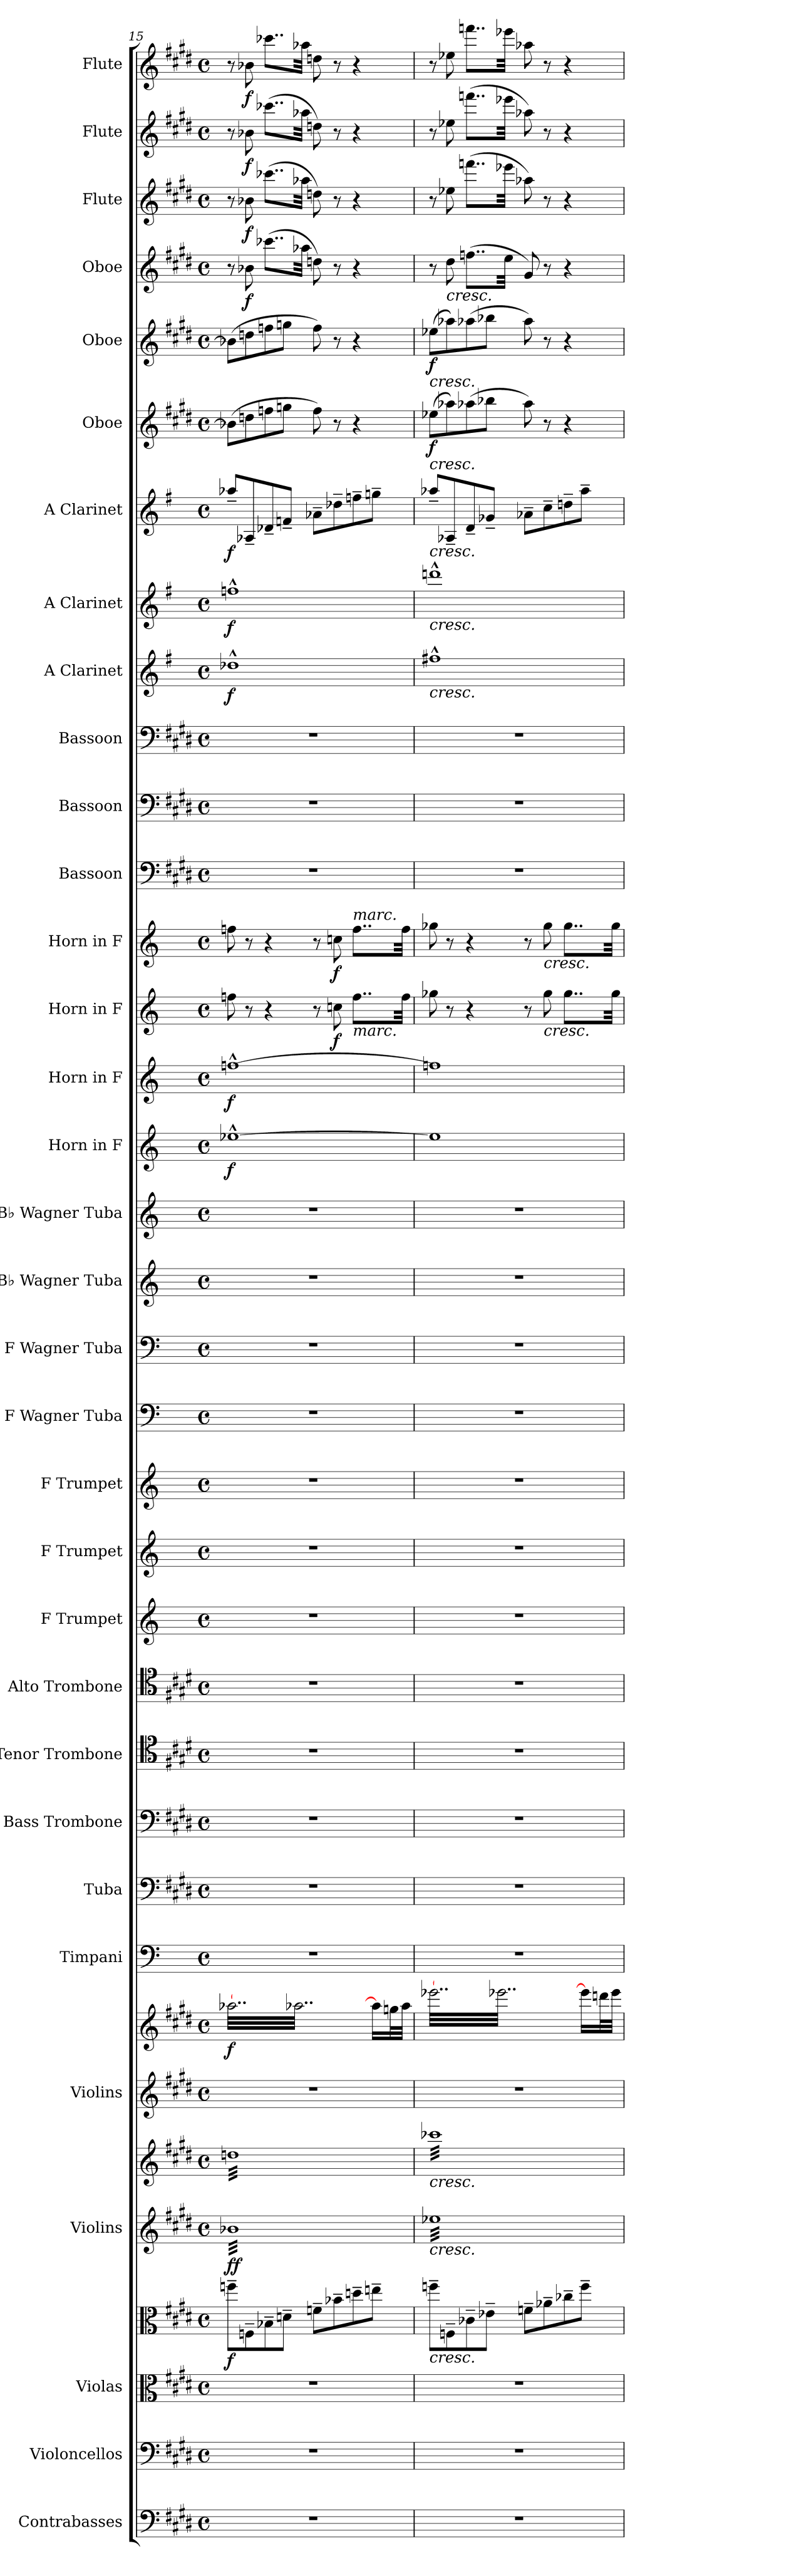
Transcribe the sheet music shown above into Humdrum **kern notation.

**kern	**kern	**kern	**kern	**dynam	**kern	**kern	**dynam	**kern	**kern	**dynam	**kern	**kern	**kern	**kern	**kern	**kern	**kern	**kern	**kern	**kern	**kern	**kern	**kern	**dynam	**kern	**dynam	**kern	**dynam	**kern	**dynam	**kern	**kern	**kern	**kern	**dynam	**kern	**dynam	**kern	**dynam	**kern	**dynam	**kern	**dynam	**kern	**dynam	**kern	**dynam	**kern	**dynam	**kern	**dynam
*part33	*part32	*part31	*part31	*part31	*part30	*part30	*part30	*part29	*part29	*part29	*part28	*part27	*part26	*part25	*part24	*part23	*part22	*part21	*part20	*part19	*part18	*part17	*part16	*part16	*part15	*part15	*part14	*part14	*part13	*part13	*part12	*part11	*part10	*part9	*part9	*part8	*part8	*part7	*part7	*part6	*part6	*part5	*part5	*part4	*part4	*part3	*part3	*part2	*part2	*part1	*part1
*staff36	*staff35	*staff34	*staff33	*staff33/34	*staff32	*staff31	*staff31/32	*staff30	*staff29	*staff29/30	*staff28	*staff27	*staff26	*staff25	*staff24	*staff23	*staff22	*staff21	*staff20	*staff19	*staff18	*staff17	*staff16	*staff16	*staff15	*staff15	*staff14	*staff14	*staff13	*staff13	*staff12	*staff11	*staff10	*staff9	*staff9	*staff8	*staff8	*staff7	*staff7	*staff6	*staff6	*staff5	*staff5	*staff4	*staff4	*staff3	*staff3	*staff2	*staff2	*staff1	*staff1
*I"Contrabasses	*I"Violoncellos	*I"Violas	*	*	*I"Violins	*	*	*I"Violins	*	*	*I"Timpani	*I"Tuba	*I"Bass Trombone	*I"Tenor Trombone	*I"Alto Trombone	*I"F Trumpet	*I"F Trumpet	*I"F Trumpet	*I"F Wagner Tuba	*I"F Wagner Tuba	*I"B♭ Wagner Tuba	*I"B♭ Wagner Tuba	*I"Horn in F	*	*I"Horn in F	*	*I"Horn in F	*	*I"Horn in F	*	*I"Bassoon	*I"Bassoon	*I"Bassoon	*I"A Clarinet	*	*I"A Clarinet	*	*I"A Clarinet	*	*I"Oboe	*	*I"Oboe	*	*I"Oboe	*	*I"Flute	*	*I"Flute	*	*I"Flute	*
*I'Cbs.	*I'Vcs.	*I'Vlas.	*	*	*I'Vlns.	*	*	*I'Vlns.	*	*	*I'Timp.	*I'Tba.	*I'B. Tbn.	*I'T. Tbn.	*I'A. Tbn.	*I'F Tpt.	*I'F Tpt.	*I'F Tpt.	*I'F Wag. Tu.	*I'F Wag. Tu.	*I'B♭ Wag. Tu.	*I'B♭ Wag. Tu.	*	*	*	*	*	*	*	*	*I'Bsn.	*I'Bsn.	*I'Bsn.	*I'A Cl.	*	*I'A Cl.	*	*I'A Cl.	*	*I'Ob.	*	*I'Ob.	*	*I'Ob.	*	*I'Fl.	*	*I'Fl.	*	*I'Fl.	*
*clefF4	*clefF4	*clefC3	*clefC3	*	*clefG2	*clefG2	*	*clefG2	*clefG2	*	*clefF4	*clefF4	*clefF4	*clefC4	*clefC4	*clefG2	*clefG2	*clefG2	*clefF4	*clefF4	*clefG2	*clefG2	*clefG2	*	*clefG2	*	*clefG2	*	*clefG2	*	*clefF4	*clefF4	*clefF4	*clefG2	*	*clefG2	*	*clefG2	*	*clefG2	*	*clefG2	*	*clefG2	*	*clefG2	*	*clefG2	*	*clefG2	*
*ITrd7c12	*	*	*	*	*	*	*	*	*	*	*	*	*	*	*	*ITrd-3c-5	*ITrd-3c-5	*ITrd-3c-5	*ITrd4c7	*ITrd4c7	*ITrd1c2	*ITrd1c2	*ITrd4c7	*	*ITrd4c7	*	*ITrd4c7	*	*ITrd4c7	*	*	*	*	*ITrd2c3	*	*ITrd2c3	*	*ITrd2c3	*	*	*	*	*	*	*	*	*	*	*	*	*
*k[f#c#g#d#]	*k[f#c#g#d#]	*k[f#c#g#d#]	*k[f#c#g#d#]	*	*k[f#c#g#d#]	*k[f#c#g#d#]	*	*k[f#c#g#d#]	*k[f#c#g#d#]	*	*k[]	*k[f#c#g#d#]	*k[f#c#g#d#]	*k[f#c#g#d#]	*k[f#c#g#d#]	*k[b-]	*k[b-]	*k[b-]	*k[b-]	*k[b-]	*k[b-e-]	*k[b-e-]	*k[b-]	*	*k[b-]	*	*k[b-]	*	*k[b-]	*	*k[f#c#g#d#]	*k[f#c#g#d#]	*k[f#c#g#d#]	*k[f#c#g#d#]	*	*k[f#c#g#d#]	*	*k[f#c#g#d#]	*	*k[f#c#g#d#]	*	*k[f#c#g#d#]	*	*k[f#c#g#d#]	*	*k[f#c#g#d#]	*	*k[f#c#g#d#]	*	*k[f#c#g#d#]	*
*M4/4	*M4/4	*M4/4	*M4/4	*	*M4/4	*M4/4	*	*M4/4	*M4/4	*	*M4/4	*M4/4	*M4/4	*M4/4	*M4/4	*M4/4	*M4/4	*M4/4	*M4/4	*M4/4	*M4/4	*M4/4	*M4/4	*	*M4/4	*	*M4/4	*	*M4/4	*	*M4/4	*M4/4	*M4/4	*M4/4	*	*M4/4	*	*M4/4	*	*M4/4	*	*M4/4	*	*M4/4	*	*M4/4	*	*M4/4	*	*M4/4	*
*met(c)	*met(c)	*met(c)	*met(c)	*	*met(c)	*met(c)	*	*met(c)	*met(c)	*	*met(c)	*met(c)	*met(c)	*met(c)	*met(c)	*met(c)	*met(c)	*met(c)	*met(c)	*met(c)	*met(c)	*met(c)	*met(c)	*	*met(c)	*	*met(c)	*	*met(c)	*	*met(c)	*met(c)	*met(c)	*met(c)	*	*met(c)	*	*met(c)	*	*met(c)	*	*met(c)	*	*met(c)	*	*met(c)	*	*met(c)	*	*met(c)	*
=15	=15	=15	=15	=15	=15	=15	=15	=15	=15	=15	=15	=15	=15	=15	=15	=15	=15	=15	=15	=15	=15	=15	=15	=15	=15	=15	=15	=15	=15	=15	=15	=15	=15	=15	=15	=15	=15	=15	=15	=15	=15	=15	=15	=15	=15	=15	=15	=15	=15	=15	=15
!	!	!	!	!LO:DY:b	!	!	!LO:DY:b=2	!	!	!	!	!	!	!	!	!	!	!	!	!	!	!	!	!	!	!	!	!	!	!	!	!	!	!	!	!	!	!	!	!	!	!	!	!	!	!	!	!	!	!	!
!	!	!	!	!	!	!	!LO:DY:n=1:b	!	!	!LO:DY:b	!	!	!	!	!	!	!	!	!	!	!	!	!	!LO:DY:b	!	!LO:DY:b	!	!	!	!	!	!	!	!	!LO:DY:b	!	!LO:DY:b	!	!LO:DY:b	!	!	!	!	!	!	!	!	!	!	!	!
*	*	*	*	*	*tremolo	*	*	*	*	*	*	*	*	*	*	*	*	*	*	*	*	*	*	*	*	*	*	*	*	*	*	*	*	*	*	*	*	*	*	*	*	*	*	*	*	*	*	*	*	*	*
*	*	*	*	*	*	*tremolo	*	*	*	*	*	*	*	*	*	*	*	*	*	*	*	*	*	*	*	*	*	*	*	*	*	*	*	*	*	*	*	*	*	*	*	*	*	*	*	*	*	*	*	*	*
*	*	*	*	*	*	*	*	*	*tremolo	*	*	*	*	*	*	*	*	*	*	*	*	*	*	*	*	*	*	*	*	*	*	*	*	*	*	*	*	*	*	*	*	*	*	*	*	*	*	*	*	*	*
1r	1r	1r	8ffn~\L	f	32b-XLLL	32ddnLLL	f f	1r	[32aa-X\LLL	f	1r	1r	1r	1r	1r	1r	1r	1r	1r	1r	1r	1r	[1a-X^^	f	[1b-X^^	f	8b-X\	.	8b-X\	.	1r	1r	1r	1b-X^^	f	1ddn^^	f	8ffn~/L	f	(>8b-X\L]	.	(>8b-X\L]	.	8r	.	8r	.	8r	.	8r	.
.	.	.	.	.	32b-X	32ddn	.	.	32aa-X\	.	.	.	.	.	.	.	.	.	.	.	.	.	.	.	.	.	.	.	.	.	.	.	.	.	.	.	.	.	.	.	.	.	.	.	.	.	.	.	.	.	.
.	.	.	.	.	32b-X	32ddn	.	.	32aa-X\	.	.	.	.	.	.	.	.	.	.	.	.	.	.	.	.	.	.	.	.	.	.	.	.	.	.	.	.	.	.	.	.	.	.	.	.	.	.	.	.	.	.
.	.	.	.	.	32b-X	32ddn	.	.	32aa-X\	.	.	.	.	.	.	.	.	.	.	.	.	.	.	.	.	.	.	.	.	.	.	.	.	.	.	.	.	.	.	.	.	.	.	.	.	.	.	.	.	.	.
!	!	!	!	!	!	!	!	!	!	!	!	!	!	!	!	!	!	!	!	!	!	!	!	!	!	!	!	!	!	!	!	!	!	!	!	!	!	!	!	!	!	!	!	!	!LO:DY:b	!	!LO:DY:b	!	!LO:DY:b	!	!LO:DY:b
.	.	.	8Fn~\	.	32b-X	32ddn	.	.	32aa-X\	.	.	.	.	.	.	.	.	.	.	.	.	.	.	.	.	.	8r	.	8r	.	.	.	.	.	.	.	.	8Fn~/	.	8ddn\	.	8ddn\	.	8b-X\	f	8b-X\	f	8b-X\	f	8b-X\	f
.	.	.	.	.	32b-X	32ddn	.	.	32aa-X\	.	.	.	.	.	.	.	.	.	.	.	.	.	.	.	.	.	.	.	.	.	.	.	.	.	.	.	.	.	.	.	.	.	.	.	.	.	.	.	.	.	.
.	.	.	.	.	32b-X	32ddn	.	.	32aa-X\	.	.	.	.	.	.	.	.	.	.	.	.	.	.	.	.	.	.	.	.	.	.	.	.	.	.	.	.	.	.	.	.	.	.	.	.	.	.	.	.	.	.
.	.	.	.	.	32b-X	32ddn	.	.	32aa-X\	.	.	.	.	.	.	.	.	.	.	.	.	.	.	.	.	.	.	.	.	.	.	.	.	.	.	.	.	.	.	.	.	.	.	.	.	.	.	.	.	.	.
.	.	.	8B-X~\	.	32b-X	32ddn	.	.	32aa-X\	.	.	.	.	.	.	.	.	.	.	.	.	.	.	.	.	.	4r	.	4r	.	.	.	.	.	.	.	.	8B-X~/	.	8ffn\	.	8ffn\	.	(>8..ccc-X\L	.	(>8..ccc-X\L	.	(>8..ccc-X\L	.	8..ccc-X\L	.
.	.	.	.	.	32b-X	32ddn	.	.	32aa-X\	.	.	.	.	.	.	.	.	.	.	.	.	.	.	.	.	.	.	.	.	.	.	.	.	.	.	.	.	.	.	.	.	.	.	.	.	.	.	.	.	.	.
.	.	.	.	.	32b-X	32ddn	.	.	32aa-X\	.	.	.	.	.	.	.	.	.	.	.	.	.	.	.	.	.	.	.	.	.	.	.	.	.	.	.	.	.	.	.	.	.	.	.	.	.	.	.	.	.	.
.	.	.	.	.	32b-X	32ddn	.	.	32aa-X\	.	.	.	.	.	.	.	.	.	.	.	.	.	.	.	.	.	.	.	.	.	.	.	.	.	.	.	.	.	.	.	.	.	.	.	.	.	.	.	.	.	.
.	.	.	8dn~\J	.	32b-X	32ddn	.	.	32aa-X\	.	.	.	.	.	.	.	.	.	.	.	.	.	.	.	.	.	.	.	.	.	.	.	.	.	.	.	.	8dn~/J	.	8ggn\J	.	8ggn\J	.	.	.	.	.	.	.	.	.
.	.	.	.	.	32b-X	32ddn	.	.	32aa-X\	.	.	.	.	.	.	.	.	.	.	.	.	.	.	.	.	.	.	.	.	.	.	.	.	.	.	.	.	.	.	.	.	.	.	.	.	.	.	.	.	.	.
.	.	.	.	.	32b-X	32ddn	.	.	32aa-X\	.	.	.	.	.	.	.	.	.	.	.	.	.	.	.	.	.	.	.	.	.	.	.	.	.	.	.	.	.	.	.	.	.	.	.	.	.	.	.	.	.	.
.	.	.	.	.	32b-X	32ddn	.	.	32aa-X\	.	.	.	.	.	.	.	.	.	.	.	.	.	.	.	.	.	.	.	.	.	.	.	.	.	.	.	.	.	.	.	.	.	.	32aa-X\Jkk	.	32aa-X\Jkk	.	32aa-X\Jkk	.	32aa-X\Jkk	.
.	.	.	8fn~\L	.	32b-X	32ddn	.	.	32aa-X\	.	.	.	.	.	.	.	.	.	.	.	.	.	.	.	.	.	8r	.	8r	.	.	.	.	.	.	.	.	8fn~\L	.	8ff\)	.	8ff\)	.	8ddn\)	.	8ddn\)	.	8ddn\)	.	8ddn\	.
.	.	.	.	.	32b-X	32ddn	.	.	32aa-X\	.	.	.	.	.	.	.	.	.	.	.	.	.	.	.	.	.	.	.	.	.	.	.	.	.	.	.	.	.	.	.	.	.	.	.	.	.	.	.	.	.	.
.	.	.	.	.	32b-X	32ddn	.	.	32aa-X\	.	.	.	.	.	.	.	.	.	.	.	.	.	.	.	.	.	.	.	.	.	.	.	.	.	.	.	.	.	.	.	.	.	.	.	.	.	.	.	.	.	.
.	.	.	.	.	32b-X	32ddn	.	.	32aa-X\	.	.	.	.	.	.	.	.	.	.	.	.	.	.	.	.	.	.	.	.	.	.	.	.	.	.	.	.	.	.	.	.	.	.	.	.	.	.	.	.	.	.
!	!	!	!	!	!	!	!	!	!	!	!	!	!	!	!	!	!	!	!	!	!	!	!	!	!	!	!	!LO:DY:b	!	!LO:DY:b	!	!	!	!	!	!	!	!	!	!	!	!	!	!	!	!	!	!	!	!	!
.	.	.	8b-X~\	.	32b-X	32ddn	.	.	32aa-X\	.	.	.	.	.	.	.	.	.	.	.	.	.	.	.	.	.	8fn\	f	8fn\	f	.	.	.	.	.	.	.	8b-X~\	.	8r	.	8r	.	8r	.	8r	.	8r	.	8r	.
.	.	.	.	.	32b-X	32ddn	.	.	32aa-X\	.	.	.	.	.	.	.	.	.	.	.	.	.	.	.	.	.	.	.	.	.	.	.	.	.	.	.	.	.	.	.	.	.	.	.	.	.	.	.	.	.	.
.	.	.	.	.	32b-X	32ddn	.	.	32aa-X\	.	.	.	.	.	.	.	.	.	.	.	.	.	.	.	.	.	.	.	.	.	.	.	.	.	.	.	.	.	.	.	.	.	.	.	.	.	.	.	.	.	.
.	.	.	.	.	32b-X	32ddn	.	.	32aa-X\	.	.	.	.	.	.	.	.	.	.	.	.	.	.	.	.	.	.	.	.	.	.	.	.	.	.	.	.	.	.	.	.	.	.	.	.	.	.	.	.	.	.
!	!	!	!	!	!	!	!	!	!	!	!	!	!	!	!	!	!	!	!	!	!	!	!	!	!	!	!	!	!LO:TX:a:i:t=marc.	!	!	!	!	!	!	!	!	!	!	!	!	!	!	!	!	!	!	!	!	!	!
!	!	!	!	!	!	!	!	!	!	!	!	!	!	!	!	!	!	!	!	!	!	!	!	!	!	!	!LO:TX:b:i:t=marc.	!	!	!	!	!	!	!	!	!	!	!	!	!	!	!	!	!	!	!	!	!	!	!	!
.	.	.	8ddn~\	.	32b-X	32ddn	.	.	32aa-X\	.	.	.	.	.	.	.	.	.	.	.	.	.	.	.	.	.	8..b-\L	.	8..b-\L	.	.	.	.	.	.	.	.	8ddn~\	.	4r	.	4r	.	4r	.	4r	.	4r	.	4r	.
.	.	.	.	.	32b-X	32ddn	.	.	32aa-X\	.	.	.	.	.	.	.	.	.	.	.	.	.	.	.	.	.	.	.	.	.	.	.	.	.	.	.	.	.	.	.	.	.	.	.	.	.	.	.	.	.	.
.	.	.	.	.	32b-X	32ddn	.	.	32aa-X\	.	.	.	.	.	.	.	.	.	.	.	.	.	.	.	.	.	.	.	.	.	.	.	.	.	.	.	.	.	.	.	.	.	.	.	.	.	.	.	.	.	.
.	.	.	.	.	32b-X	32ddn	.	.	32aa-X\JJJ	.	.	.	.	.	.	.	.	.	.	.	.	.	.	.	.	.	.	.	.	.	.	.	.	.	.	.	.	.	.	.	.	.	.	.	.	.	.	.	.	.	.
*	*	*	*	*	*	*	*	*	*Xtremolo	*	*	*	*	*	*	*	*	*	*	*	*	*	*	*	*	*	*	*	*	*	*	*	*	*	*	*	*	*	*	*	*	*	*	*	*	*	*	*	*	*	*
.	.	.	8een~\J	.	32b-X	32ddn	.	.	16aa-\LL]	.	.	.	.	.	.	.	.	.	.	.	.	.	.	.	.	.	.	.	.	.	.	.	.	.	.	.	.	8een~\J	.	.	.	.	.	.	.	.	.	.	.	.	.
.	.	.	.	.	32b-X	32ddn	.	.	.	.	.	.	.	.	.	.	.	.	.	.	.	.	.	.	.	.	.	.	.	.	.	.	.	.	.	.	.	.	.	.	.	.	.	.	.	.	.	.	.	.	.
.	.	.	.	.	32b-X	32ddn	.	.	32ggn\L	.	.	.	.	.	.	.	.	.	.	.	.	.	.	.	.	.	.	.	.	.	.	.	.	.	.	.	.	.	.	.	.	.	.	.	.	.	.	.	.	.	.
.	.	.	.	.	32b-XJJJ	32ddnJJJ	.	.	32aa-\JJJ	.	.	.	.	.	.	.	.	.	.	.	.	.	.	.	.	.	32b-\Jkk	.	32b-\Jkk	.	.	.	.	.	.	.	.	.	.	.	.	.	.	.	.	.	.	.	.	.	.
=16	=16	=16	=16	=16	=16	=16	=16	=16	=16	=16	=16	=16	=16	=16	=16	=16	=16	=16	=16	=16	=16	=16	=16	=16	=16	=16	=16	=16	=16	=16	=16	=16	=16	=16	=16	=16	=16	=16	=16	=16	=16	=16	=16	=16	=16	=16	=16	=16	=16	=16	=16
!	!	!	!	!	!	!	!	!	!	!	!	!	!	!	!	!	!	!	!	!	!	!	!	!	!	!	!	!	!	!	!	!	!	!	!	!	!	!	!	!	!	!LO:TX:b:i:t=cresc.	!	!	!	!	!	!	!	!	!
!	!	!	!	!	!	!	!	!	!	!	!	!	!	!	!	!	!	!	!	!	!	!	!	!	!	!	!	!	!	!	!	!	!	!	!	!	!	!	!	!LO:TX:b:i:t=cresc.	!	!	!	!	!	!	!	!	!	!	!
!	!	!	!	!	!	!	!	!	!	!	!	!	!	!	!	!	!	!	!	!	!	!	!	!	!	!	!	!	!	!	!	!	!	!	!	!	!	!LO:TX:b:i:t=cresc.	!	!	!	!	!	!	!	!	!	!	!	!	!
!	!	!	!	!	!	!	!	!	!	!	!	!	!	!	!	!	!	!	!	!	!	!	!	!	!	!	!	!	!	!	!	!	!	!	!	!LO:TX:b:i:t=cresc.	!	!	!	!	!	!	!	!	!	!	!	!	!	!	!
!	!	!	!	!	!	!	!	!	!	!	!	!	!	!	!	!	!	!	!	!	!	!	!	!	!	!	!	!	!	!	!	!	!	!LO:TX:b:i:t=cresc.	!	!	!	!	!	!	!	!	!	!	!	!	!	!	!	!	!
!	!	!	!	!	!	!	!	!	!LO:TX:b:i:t=cresc.	!	!	!	!	!	!	!	!	!	!	!	!	!	!	!	!	!	!	!	!	!	!	!	!	!	!	!	!	!	!	!	!	!	!	!	!	!	!	!	!	!	!
!	!	!	!	!	!	!LO:TX:b:i:t=cresc.	!	!	!	!	!	!	!	!	!	!	!	!	!	!	!	!	!	!	!	!	!	!	!	!	!	!	!	!	!	!	!	!	!	!	!	!	!	!	!	!	!	!	!	!	!
!	!	!	!	!	!LO:TX:b:i:t=cresc.	!	!	!	!	!	!	!	!	!	!	!	!	!	!	!	!	!	!	!	!	!	!	!	!	!	!	!	!	!	!	!	!	!	!	!	!	!	!	!	!	!	!	!	!	!	!
!	!	!	!LO:TX:b:i:t=cresc.	!	!	!	!	!	!	!	!	!	!	!	!	!	!	!	!	!	!	!	!	!	!	!	!	!	!	!	!	!	!	!	!	!	!	!	!	!	!	!	!	!	!	!	!	!	!	!	!
!	!	!	!	!	!	!	!	!	!	!	!	!	!	!	!	!	!	!	!	!	!	!	!	!	!	!	!	!	!	!	!	!	!	!	!	!	!	!	!	!	!LO:DY:b	!	!LO:DY:b	!	!	!	!	!	!	!	!
*	*	*	*	*	*	*	*	*	*tremolo	*	*	*	*	*	*	*	*	*	*	*	*	*	*	*	*	*	*	*	*	*	*	*	*	*	*	*	*	*	*	*	*	*	*	*	*	*	*	*	*	*	*
1r	1r	1r	8ffn~\L	.	32ee-XLLL	32ccc-XLLL	.	1r	[32eee-X\LLL	.	1r	1r	1r	1r	1r	1r	1r	1r	1r	1r	1r	1r	1a-]	.	1b-X]	.	8cc-X\	.	8cc-X\	.	1r	1r	1r	1dd#X^^	.	1bbn^^	.	8ffn~/L	.	(>8ee-X\L	f	(>8ee-X\L	f	8r	.	8r	.	8r	.	8r	.
.	.	.	.	.	32ee-X	32ccc-X	.	.	32eee-X\	.	.	.	.	.	.	.	.	.	.	.	.	.	.	.	.	.	.	.	.	.	.	.	.	.	.	.	.	.	.	.	.	.	.	.	.	.	.	.	.	.	.
.	.	.	.	.	32ee-X	32ccc-X	.	.	32eee-X\	.	.	.	.	.	.	.	.	.	.	.	.	.	.	.	.	.	.	.	.	.	.	.	.	.	.	.	.	.	.	.	.	.	.	.	.	.	.	.	.	.	.
.	.	.	.	.	32ee-X	32ccc-X	.	.	32eee-X\	.	.	.	.	.	.	.	.	.	.	.	.	.	.	.	.	.	.	.	.	.	.	.	.	.	.	.	.	.	.	.	.	.	.	.	.	.	.	.	.	.	.
!	!	!	!	!	!	!	!	!	!	!	!	!	!	!	!	!	!	!	!	!	!	!	!	!	!	!	!	!	!	!	!	!	!	!	!	!	!	!	!	!	!	!	!	!LO:TX:b:i:t=cresc.	!	!	!	!	!	!	!
.	.	.	8Fn~\	.	32ee-X	32ccc-X	.	.	32eee-X\	.	.	.	.	.	.	.	.	.	.	.	.	.	.	.	.	.	8r	.	8r	.	.	.	.	.	.	.	.	8Fn~/	.	8aa-X\)	.	8aa-X\)	.	8dd#\	.	8ee-X\	.	8ee-X\	.	8ee-X\	.
.	.	.	.	.	32ee-X	32ccc-X	.	.	32eee-X\	.	.	.	.	.	.	.	.	.	.	.	.	.	.	.	.	.	.	.	.	.	.	.	.	.	.	.	.	.	.	.	.	.	.	.	.	.	.	.	.	.	.
.	.	.	.	.	32ee-X	32ccc-X	.	.	32eee-X\	.	.	.	.	.	.	.	.	.	.	.	.	.	.	.	.	.	.	.	.	.	.	.	.	.	.	.	.	.	.	.	.	.	.	.	.	.	.	.	.	.	.
.	.	.	.	.	32ee-X	32ccc-X	.	.	32eee-X\	.	.	.	.	.	.	.	.	.	.	.	.	.	.	.	.	.	.	.	.	.	.	.	.	.	.	.	.	.	.	.	.	.	.	.	.	.	.	.	.	.	.
.	.	.	8c-X~\	.	32ee-X	32ccc-X	.	.	32eee-X\	.	.	.	.	.	.	.	.	.	.	.	.	.	.	.	.	.	4r	.	4r	.	.	.	.	.	.	.	.	8B~/	.	(>8aa-X\	.	(>8aa-X\	.	(>8..ffn\L	.	(>8..fffn\L	.	(>8..fffn\L	.	8..fffn\L	.
.	.	.	.	.	32ee-X	32ccc-X	.	.	32eee-X\	.	.	.	.	.	.	.	.	.	.	.	.	.	.	.	.	.	.	.	.	.	.	.	.	.	.	.	.	.	.	.	.	.	.	.	.	.	.	.	.	.	.
.	.	.	.	.	32ee-X	32ccc-X	.	.	32eee-X\	.	.	.	.	.	.	.	.	.	.	.	.	.	.	.	.	.	.	.	.	.	.	.	.	.	.	.	.	.	.	.	.	.	.	.	.	.	.	.	.	.	.
.	.	.	.	.	32ee-X	32ccc-X	.	.	32eee-X\	.	.	.	.	.	.	.	.	.	.	.	.	.	.	.	.	.	.	.	.	.	.	.	.	.	.	.	.	.	.	.	.	.	.	.	.	.	.	.	.	.	.
.	.	.	8e-X~\J	.	32ee-X	32ccc-X	.	.	32eee-X\	.	.	.	.	.	.	.	.	.	.	.	.	.	.	.	.	.	.	.	.	.	.	.	.	.	.	.	.	8e-X~/J	.	8bb-X\J	.	8bb-X\J	.	.	.	.	.	.	.	.	.
.	.	.	.	.	32ee-X	32ccc-X	.	.	32eee-X\	.	.	.	.	.	.	.	.	.	.	.	.	.	.	.	.	.	.	.	.	.	.	.	.	.	.	.	.	.	.	.	.	.	.	.	.	.	.	.	.	.	.
.	.	.	.	.	32ee-X	32ccc-X	.	.	32eee-X\	.	.	.	.	.	.	.	.	.	.	.	.	.	.	.	.	.	.	.	.	.	.	.	.	.	.	.	.	.	.	.	.	.	.	.	.	.	.	.	.	.	.
.	.	.	.	.	32ee-X	32ccc-X	.	.	32eee-X\	.	.	.	.	.	.	.	.	.	.	.	.	.	.	.	.	.	.	.	.	.	.	.	.	.	.	.	.	.	.	.	.	.	.	32ee\Jkk	.	32eee-X\Jkk	.	32eee-X\Jkk	.	32eee-X\Jkk	.
.	.	.	8fn~\L	.	32ee-X	32ccc-X	.	.	32eee-X\	.	.	.	.	.	.	.	.	.	.	.	.	.	.	.	.	.	8r	.	8r	.	.	.	.	.	.	.	.	8fn~\L	.	8aa-\)	.	8aa-\)	.	8g#/)	.	8aa-X\)	.	8aa-X\)	.	8aa-X\	.
.	.	.	.	.	32ee-X	32ccc-X	.	.	32eee-X\	.	.	.	.	.	.	.	.	.	.	.	.	.	.	.	.	.	.	.	.	.	.	.	.	.	.	.	.	.	.	.	.	.	.	.	.	.	.	.	.	.	.
.	.	.	.	.	32ee-X	32ccc-X	.	.	32eee-X\	.	.	.	.	.	.	.	.	.	.	.	.	.	.	.	.	.	.	.	.	.	.	.	.	.	.	.	.	.	.	.	.	.	.	.	.	.	.	.	.	.	.
.	.	.	.	.	32ee-X	32ccc-X	.	.	32eee-X\	.	.	.	.	.	.	.	.	.	.	.	.	.	.	.	.	.	.	.	.	.	.	.	.	.	.	.	.	.	.	.	.	.	.	.	.	.	.	.	.	.	.
!	!	!	!	!	!	!	!	!	!	!	!	!	!	!	!	!	!	!	!	!	!	!	!	!	!	!	!	!	!LO:TX:b:i:t=cresc.	!	!	!	!	!	!	!	!	!	!	!	!	!	!	!	!	!	!	!	!	!	!
!	!	!	!	!	!	!	!	!	!	!	!	!	!	!	!	!	!	!	!	!	!	!	!	!	!	!	!LO:TX:b:i:t=cresc.	!	!	!	!	!	!	!	!	!	!	!	!	!	!	!	!	!	!	!	!	!	!	!	!
.	.	.	8a-X~\	.	32ee-X	32ccc-X	.	.	32eee-X\	.	.	.	.	.	.	.	.	.	.	.	.	.	.	.	.	.	8cc-\	.	8cc-\	.	.	.	.	.	.	.	.	8a~\	.	8r	.	8r	.	8r	.	8r	.	8r	.	8r	.
.	.	.	.	.	32ee-X	32ccc-X	.	.	32eee-X\	.	.	.	.	.	.	.	.	.	.	.	.	.	.	.	.	.	.	.	.	.	.	.	.	.	.	.	.	.	.	.	.	.	.	.	.	.	.	.	.	.	.
.	.	.	.	.	32ee-X	32ccc-X	.	.	32eee-X\	.	.	.	.	.	.	.	.	.	.	.	.	.	.	.	.	.	.	.	.	.	.	.	.	.	.	.	.	.	.	.	.	.	.	.	.	.	.	.	.	.	.
.	.	.	.	.	32ee-X	32ccc-X	.	.	32eee-X\	.	.	.	.	.	.	.	.	.	.	.	.	.	.	.	.	.	.	.	.	.	.	.	.	.	.	.	.	.	.	.	.	.	.	.	.	.	.	.	.	.	.
.	.	.	8cc-X~\	.	32ee-X	32ccc-X	.	.	32eee-X\	.	.	.	.	.	.	.	.	.	.	.	.	.	.	.	.	.	8..cc-\L	.	8..cc-\L	.	.	.	.	.	.	.	.	8bn~\	.	4r	.	4r	.	4r	.	4r	.	4r	.	4r	.
.	.	.	.	.	32ee-X	32ccc-X	.	.	32eee-X\	.	.	.	.	.	.	.	.	.	.	.	.	.	.	.	.	.	.	.	.	.	.	.	.	.	.	.	.	.	.	.	.	.	.	.	.	.	.	.	.	.	.
.	.	.	.	.	32ee-X	32ccc-X	.	.	32eee-X\	.	.	.	.	.	.	.	.	.	.	.	.	.	.	.	.	.	.	.	.	.	.	.	.	.	.	.	.	.	.	.	.	.	.	.	.	.	.	.	.	.	.
.	.	.	.	.	32ee-X	32ccc-X	.	.	32eee-X\JJJ	.	.	.	.	.	.	.	.	.	.	.	.	.	.	.	.	.	.	.	.	.	.	.	.	.	.	.	.	.	.	.	.	.	.	.	.	.	.	.	.	.	.
*	*	*	*	*	*	*	*	*	*Xtremolo	*	*	*	*	*	*	*	*	*	*	*	*	*	*	*	*	*	*	*	*	*	*	*	*	*	*	*	*	*	*	*	*	*	*	*	*	*	*	*	*	*	*
.	.	.	8ff~\J	.	32ee-X	32ccc-X	.	.	16eee-\LL]	.	.	.	.	.	.	.	.	.	.	.	.	.	.	.	.	.	.	.	.	.	.	.	.	.	.	.	.	8ff~\J	.	.	.	.	.	.	.	.	.	.	.	.	.
.	.	.	.	.	32ee-X	32ccc-X	.	.	.	.	.	.	.	.	.	.	.	.	.	.	.	.	.	.	.	.	.	.	.	.	.	.	.	.	.	.	.	.	.	.	.	.	.	.	.	.	.	.	.	.	.
.	.	.	.	.	32ee-X	32ccc-X	.	.	32dddn\L	.	.	.	.	.	.	.	.	.	.	.	.	.	.	.	.	.	.	.	.	.	.	.	.	.	.	.	.	.	.	.	.	.	.	.	.	.	.	.	.	.	.
.	.	.	.	.	32ee-XJJJ	32ccc-XJJJ	.	.	32eee-\JJJ	.	.	.	.	.	.	.	.	.	.	.	.	.	.	.	.	.	32cc-\Jkk	.	32cc-\Jkk	.	.	.	.	.	.	.	.	.	.	.	.	.	.	.	.	.	.	.	.	.	.
*	*	*	*	*	*	*Xtremolo	*	*	*	*	*	*	*	*	*	*	*	*	*	*	*	*	*	*	*	*	*	*	*	*	*	*	*	*	*	*	*	*	*	*	*	*	*	*	*	*	*	*	*	*	*
*	*	*	*	*	*Xtremolo	*	*	*	*	*	*	*	*	*	*	*	*	*	*	*	*	*	*	*	*	*	*	*	*	*	*	*	*	*	*	*	*	*	*	*	*	*	*	*	*	*	*	*	*	*	*
=	=	=	=	=	=	=	=	=	=	=	=	=	=	=	=	=	=	=	=	=	=	=	=	=	=	=	=	=	=	=	=	=	=	=	=	=	=	=	=	=	=	=	=	=	=	=	=	=	=	=	=
*-	*-	*-	*-	*-	*-	*-	*-	*-	*-	*-	*-	*-	*-	*-	*-	*-	*-	*-	*-	*-	*-	*-	*-	*-	*-	*-	*-	*-	*-	*-	*-	*-	*-	*-	*-	*-	*-	*-	*-	*-	*-	*-	*-	*-	*-	*-	*-	*-	*-	*-	*-
